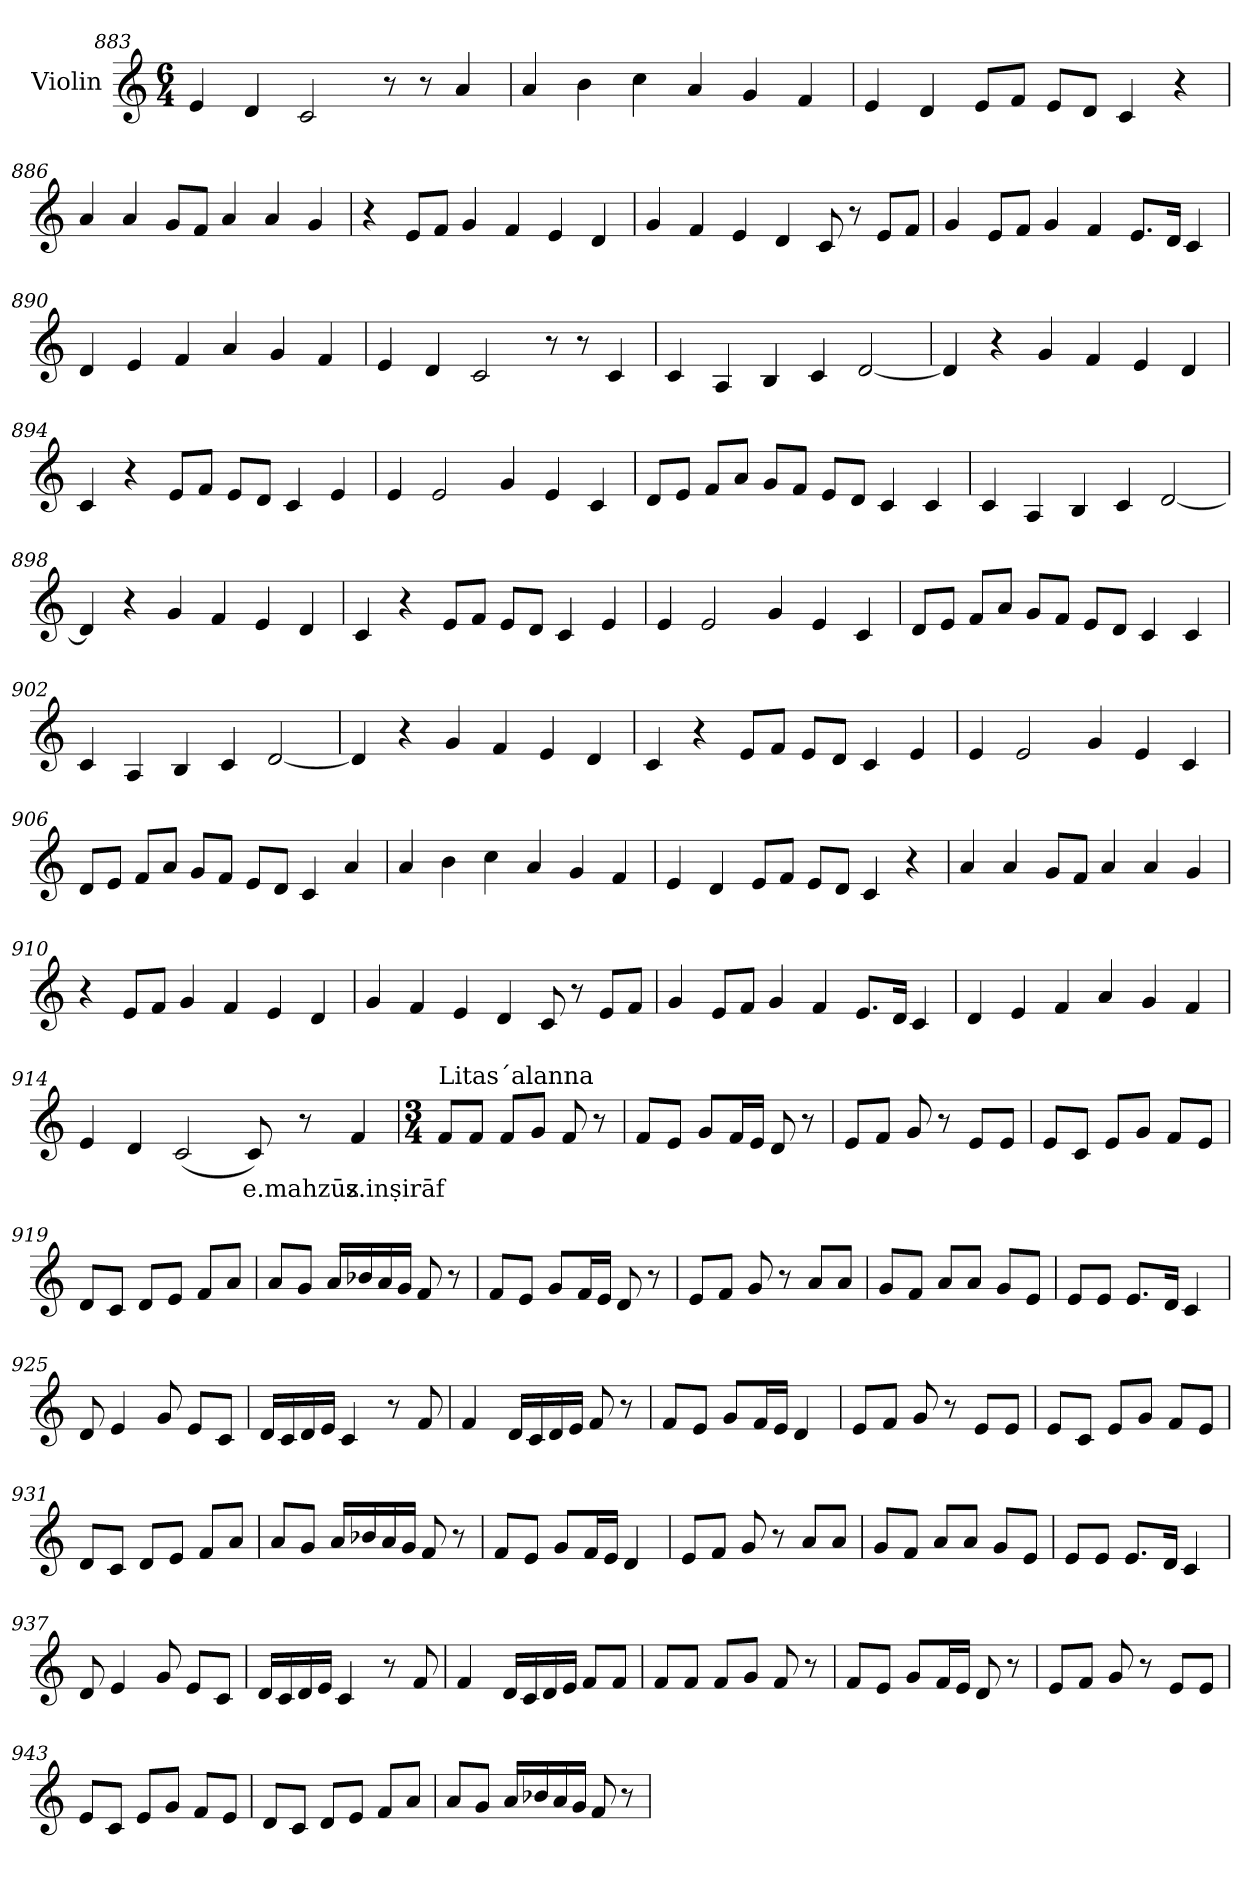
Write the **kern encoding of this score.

**kern	**text
*part1	*part1
*staff1	*staff1
*I"Violin	*
*clefG2	*
*k[]	*
*M6/4	*
=883	=883
4e/	.
4d/	.
2c/	.
8r	.
8r	.
4a/	.
!!LO:LB:g=z
=884	=884
4a/	.
4b\	.
4cc\	.
4a/	.
4g/	.
4f/	.
=885	=885
4e/	.
4d/	.
8e/L	.
8f/J	.
8e/L	.
8d/J	.
4c/	.
4r	.
=886	=886
4a/	.
4a/	.
8g/L	.
8f/J	.
4a/	.
4a/	.
4g/	.
=887	=887
4r	.
8e/L	.
8f/J	.
4g/	.
4f/	.
4e/	.
4d/	.
!!LO:LB:g=z
=888	=888
4g/	.
4f/	.
4e/	.
4d/	.
8c/	.
8r	.
8e/L	.
8f/J	.
=889	=889
4g/	.
8e/L	.
8f/J	.
4g/	.
4f/	.
8.e/L	.
16d/Jk	.
4c/	.
=890	=890
4d/	.
4e/	.
4f/	.
4a/	.
4g/	.
4f/	.
=891	=891
4e/	.
4d/	.
2c/	.
8r	.
8r	.
4c/	.
!!LO:LB:g=z
=892	=892
4c/	.
4A/	.
4B/	.
4c/	.
[2d/	.
=893	=893
4d/]	.
4r	.
4g/	.
4f/	.
4e/	.
4d/	.
=894	=894
4c/	.
4r	.
8e/L	.
8f/J	.
8e/L	.
8d/J	.
4c/	.
4e/	.
=895	=895
4e/	.
2e/	.
4g/	.
4e/	.
4c/	.
!!LO:LB:g=z
=896	=896
8d/L	.
8e/J	.
8f/L	.
8a/J	.
8g/L	.
8f/J	.
8e/L	.
8d/J	.
4c/	.
4c/	.
=897	=897
4c/	.
4A/	.
4B/	.
4c/	.
[2d/	.
=898	=898
4d/]	.
4r	.
4g/	.
4f/	.
4e/	.
4d/	.
=899	=899
4c/	.
4r	.
8e/L	.
8f/J	.
8e/L	.
8d/J	.
4c/	.
4e/	.
!!LO:PB:g=z
=900	=900
4e/	.
2e/	.
4g/	.
4e/	.
4c/	.
=901	=901
8d/L	.
8e/J	.
8f/L	.
8a/J	.
8g/L	.
8f/J	.
8e/L	.
8d/J	.
4c/	.
4c/	.
=902	=902
4c/	.
4A/	.
4B/	.
4c/	.
[2d/	.
=903	=903
4d/]	.
4r	.
4g/	.
4f/	.
4e/	.
4d/	.
!!LO:LB:g=z
=904	=904
4c/	.
4r	.
8e/L	.
8f/J	.
8e/L	.
8d/J	.
4c/	.
4e/	.
=905	=905
4e/	.
2e/	.
4g/	.
4e/	.
4c/	.
=906	=906
8d/L	.
8e/J	.
8f/L	.
8a/J	.
8g/L	.
8f/J	.
8e/L	.
8d/J	.
4c/	.
4a/	.
=907	=907
4a/	.
4b\	.
4cc\	.
4a/	.
4g/	.
4f/	.
!!LO:LB:g=z
=908	=908
4e/	.
4d/	.
8e/L	.
8f/J	.
8e/L	.
8d/J	.
4c/	.
4r	.
=909	=909
4a/	.
4a/	.
8g/L	.
8f/J	.
4a/	.
4a/	.
4g/	.
=910	=910
4r	.
8e/L	.
8f/J	.
4g/	.
4f/	.
4e/	.
4d/	.
!!LO:LB:g=z
=911	=911
4g/	.
4f/	.
4e/	.
4d/	.
8c/	.
8r	.
8e/L	.
8f/J	.
=912	=912
4g/	.
8e/L	.
8f/J	.
4g/	.
4f/	.
8.e/L	.
16d/Jk	.
4c/	.
=913	=913
4d/	.
4e/	.
4f/	.
4a/	.
4g/	.
4f/	.
=914	=914
4e/	.
4d/	.
(<2c/	.
!	!LO:LY:b
8c/)	e.mahzūz
8r	.
!	!LO:LY:b
4f/	s.inṣirāf
!!LO:LB:g=z
=915	=915
*M3/4	*
*MM70	*
!LO:TX:a:t=Litas´alanna	!
8f/L	.
8f/J	.
8f/L	.
8g/J	.
8f/	.
8r	.
=916	=916
8f/L	.
8e/J	.
8g/L	.
16f/L	.
16e/JJ	.
8d/	.
8r	.
=917	=917
8e/L	.
8f/J	.
8g/	.
8r	.
8e/L	.
8e/J	.
=918	=918
8e/L	.
8c/J	.
8e/L	.
8g/J	.
8f/L	.
8e/J	.
=919	=919
8d/L	.
8c/J	.
8d/L	.
8e/J	.
8f/L	.
8a/J	.
!!LO:LB:g=z
=920	=920
8a/L	.
8g/J	.
16a/LL	.
16b-X/	.
16a/	.
16g/JJ	.
8f/	.
8r	.
=921	=921
8f/L	.
8e/J	.
8g/L	.
16f/L	.
16e/JJ	.
8d/	.
8r	.
=922	=922
8e/L	.
8f/J	.
8g/	.
8r	.
8a/L	.
8a/J	.
=923	=923
8g/L	.
8f/J	.
8a/L	.
8a/J	.
8g/L	.
8e/J	.
=924	=924
8e/L	.
8e/J	.
8.e/L	.
16d/Jk	.
4c/	.
=925	=925
8d/	.
4e/	.
8g/	.
8e/L	.
8c/J	.
!!LO:LB:g=z
=926	=926
16d/LL	.
16c/	.
16d/	.
16e/JJ	.
4c/	.
8r	.
8f/	.
=927	=927
4f/	.
16d/LL	.
16c/	.
16d/	.
16e/JJ	.
8f/	.
8r	.
=928	=928
8f/L	.
8e/J	.
8g/L	.
16f/L	.
16e/JJ	.
4d/	.
=929	=929
8e/L	.
8f/J	.
8g/	.
8r	.
8e/L	.
8e/J	.
=930	=930
8e/L	.
8c/J	.
8e/L	.
8g/J	.
8f/L	.
8e/J	.
!!LO:LB:g=z
=931	=931
8d/L	.
8c/J	.
8d/L	.
8e/J	.
8f/L	.
8a/J	.
=932	=932
8a/L	.
8g/J	.
16a/LL	.
16b-X/	.
16a/	.
16g/JJ	.
8f/	.
8r	.
=933	=933
8f/L	.
8e/J	.
8g/L	.
16f/L	.
16e/JJ	.
4d/	.
=934	=934
8e/L	.
8f/J	.
8g/	.
8r	.
8a/L	.
8a/J	.
=935	=935
8g/L	.
8f/J	.
8a/L	.
8a/J	.
8g/L	.
8e/J	.
=936	=936
8e/L	.
8e/J	.
8.e/L	.
16d/Jk	.
4c/	.
!!LO:PB:g=z
=937	=937
8d/	.
4e/	.
8g/	.
8e/L	.
8c/J	.
=938	=938
16d/LL	.
16c/	.
16d/	.
16e/JJ	.
4c/	.
8r	.
8f/	.
=939	=939
4f/	.
16d/LL	.
16c/	.
16d/	.
16e/JJ	.
8f/L	.
8f/J	.
=940	=940
8f/L	.
8f/J	.
8f/L	.
8g/J	.
8f/	.
8r	.
=941	=941
8f/L	.
8e/J	.
8g/L	.
16f/L	.
16e/JJ	.
8d/	.
8r	.
!!LO:LB:g=z
=942	=942
8e/L	.
8f/J	.
8g/	.
8r	.
8e/L	.
8e/J	.
=943	=943
8e/L	.
8c/J	.
8e/L	.
8g/J	.
8f/L	.
8e/J	.
=944	=944
8d/L	.
8c/J	.
8d/L	.
8e/J	.
8f/L	.
8a/J	.
=945	=945
8a/L	.
8g/J	.
16a/LL	.
16b-X/	.
16a/	.
16g/JJ	.
8f/	.
8r	.
=	=
*-	*-
